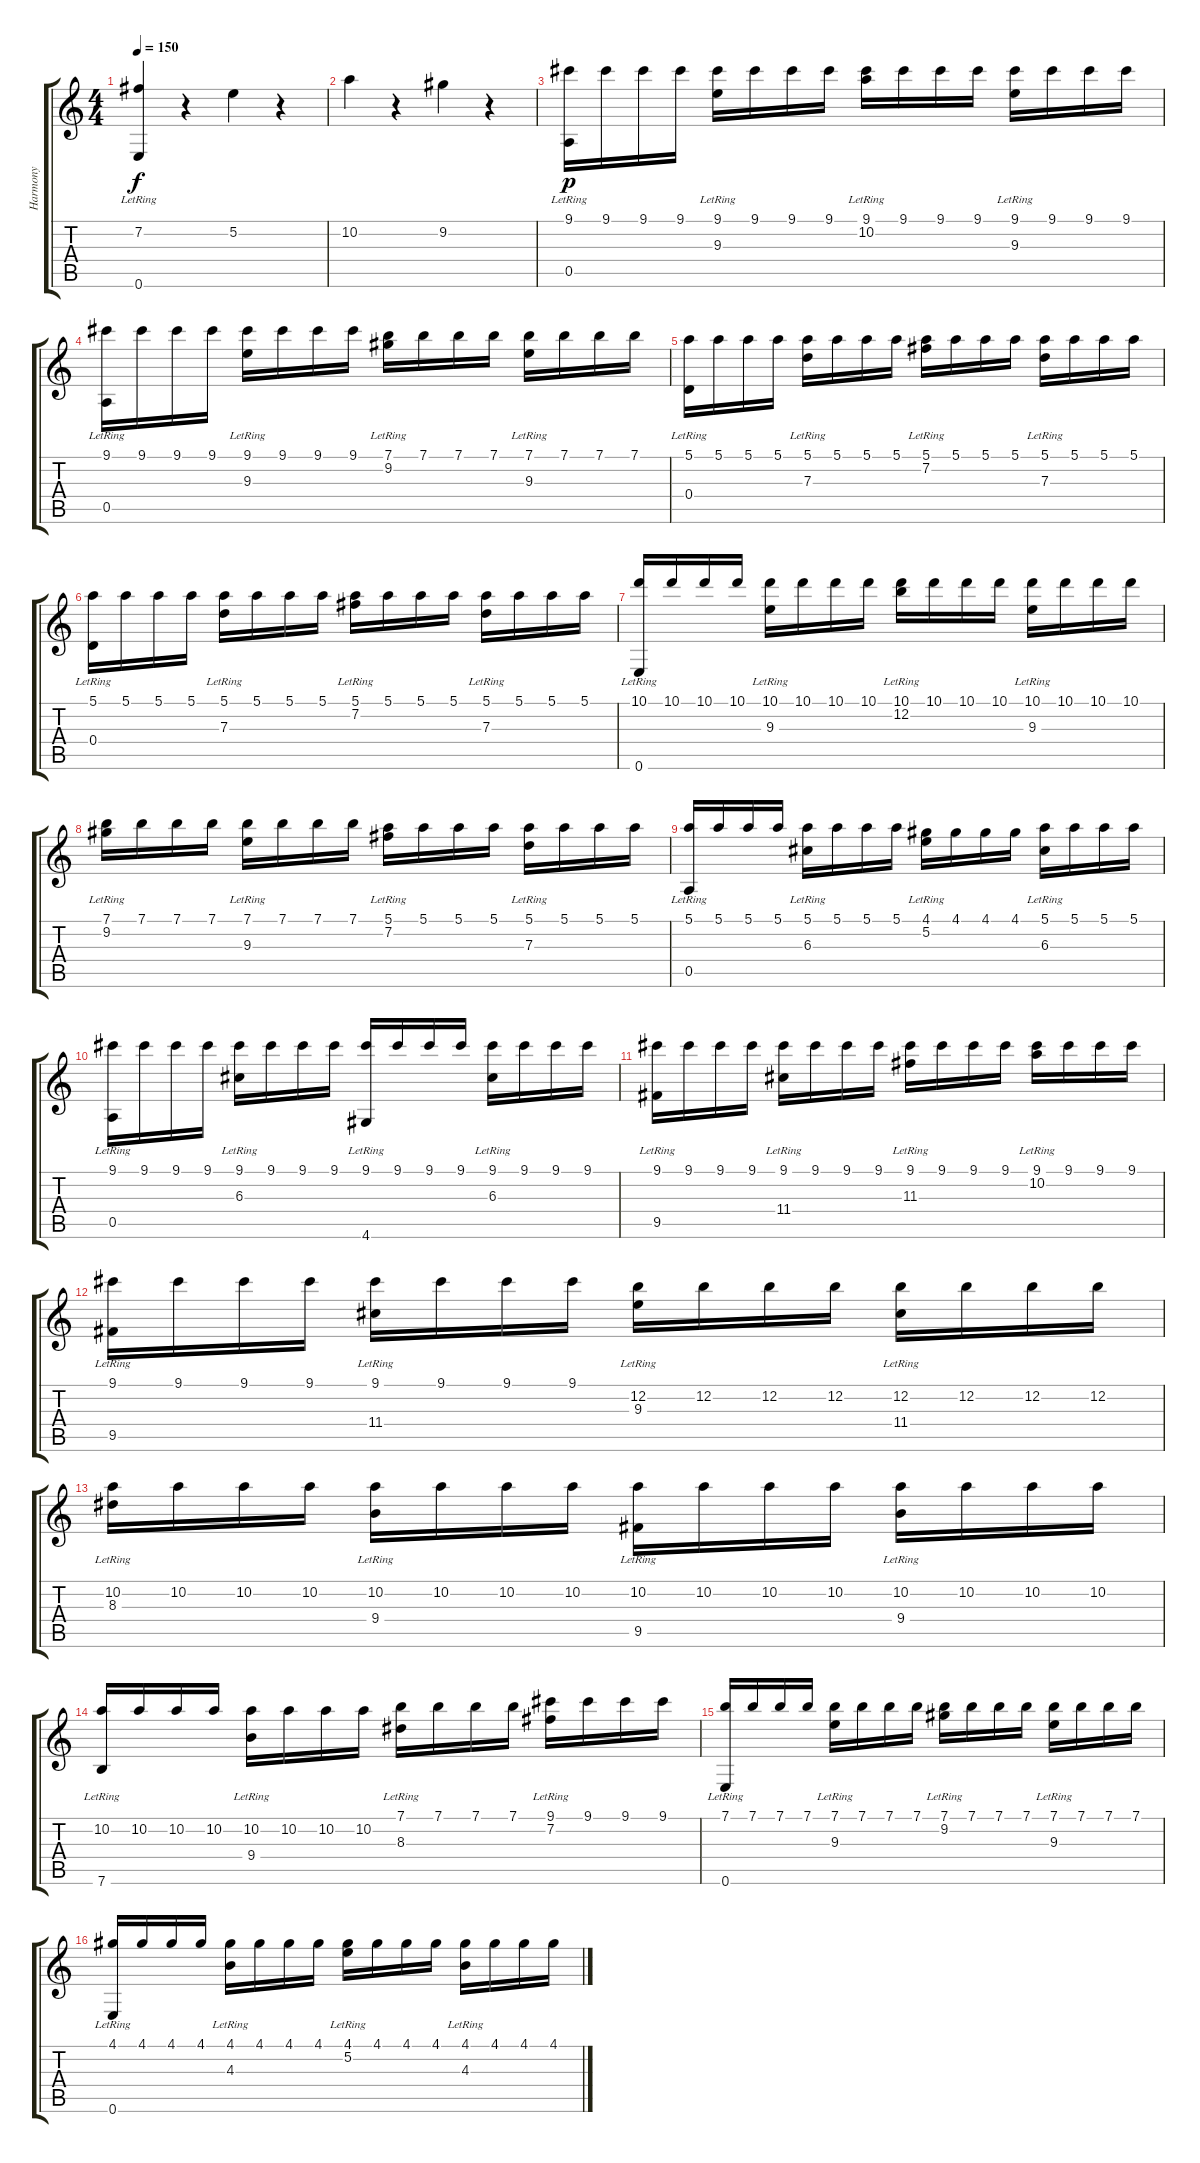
\track ("Harmony" "Harmony") {instrument acousticguitarnylon}
\staff {score tabs}
\tuning (E4 B3 G3 D3 A2 E2) {hide}
\ts (4 4)
\tempo 150
\clef g2
\ks c
(7.2 0.6{lr}).4{dy f} r.4 5.2.4 r.4 |
10.2.4 r.4 9.2.4 r.4 |
(9.1 0.5{lr}).16{dy p} 9.1.16 9.1.16 9.1.16 (9.1 9.3{lr}).16 9.1.16 9.1.16 9.1.16 (9.1 10.2{lr}).16 9.1.16 9.1.16 9.1.16 (9.1 9.3{lr}).16 9.1.16 9.1.16 9.1.16 |
(9.1 0.5{lr}).16 9.1.16 9.1.16 9.1.16 (9.1 9.3{lr}).16 9.1.16 9.1.16 9.1.16 (7.1 9.2{lr}).16 7.1.16 7.1.16 7.1.16 (7.1 9.3{lr}).16 7.1.16 7.1.16 7.1.16 |
(5.1 0.4{lr}).16 5.1.16 5.1.16 5.1.16 (5.1 7.3{lr}).16 5.1.16 5.1.16 5.1.16 (5.1 7.2{lr}).16 5.1.16 5.1.16 5.1.16 (5.1 7.3{lr}).16 5.1.16 5.1.16 5.1.16 |
(5.1 0.4{lr}).16 5.1.16 5.1.16 5.1.16 (5.1 7.3{lr}).16 5.1.16 5.1.16 5.1.16 (5.1 7.2{lr}).16 5.1.16 5.1.16 5.1.16 (5.1 7.3{lr}).16 5.1.16 5.1.16 5.1.16 |
(10.1 0.6{lr}).16 10.1.16 10.1.16 10.1.16 (10.1 9.3{lr}).16 10.1.16 10.1.16 10.1.16 (10.1 12.2{lr}).16 10.1.16 10.1.16 10.1.16 (10.1 9.3{lr}).16 10.1.16 10.1.16 10.1.16 |
(7.1 9.2{lr}).16 7.1.16 7.1.16 7.1.16 (7.1 9.3{lr}).16 7.1.16 7.1.16 7.1.16 (5.1 7.2{lr}).16 5.1.16 5.1.16 5.1.16 (5.1 7.3{lr}).16 5.1.16 5.1.16 5.1.16 |
(5.1 0.5{lr}).16 5.1.16 5.1.16 5.1.16 (5.1 6.3{lr}).16 5.1.16 5.1.16 5.1.16 (4.1 5.2{lr}).16 4.1.16 4.1.16 4.1.16 (5.1 6.3{lr}).16 5.1.16 5.1.16 5.1.16 |
(9.1 0.5{lr}).16 9.1.16 9.1.16 9.1.16 (9.1 6.3{lr}).16 9.1.16 9.1.16 9.1.16 (9.1 4.6{lr}).16 9.1.16 9.1.16 9.1.16 (9.1 6.3{lr}).16 9.1.16 9.1.16 9.1.16 |
(9.1 9.5{lr}).16 9.1.16 9.1.16 9.1.16 (9.1 11.4{lr}).16 9.1.16 9.1.16 9.1.16 (9.1 11.3{lr}).16 9.1.16 9.1.16 9.1.16 (9.1 10.2{lr}).16 9.1.16 9.1.16 9.1.16 |
(9.1 9.5{lr}).16 9.1.16 9.1.16 9.1.16 (9.1 11.4{lr}).16 9.1.16 9.1.16 9.1.16 (12.2 9.3{lr}).16 12.2.16 12.2.16 12.2.16 (12.2 11.4{lr}).16 12.2.16 12.2.16 12.2.16 |
(10.2 8.3{lr}).16 10.2.16 10.2.16 10.2.16 (10.2 9.4{lr}).16 10.2.16 10.2.16 10.2.16 (10.2 9.5{lr}).16 10.2.16 10.2.16 10.2.16 (10.2 9.4{lr}).16 10.2.16 10.2.16 10.2.16 |
(10.2 7.6{lr}).16 10.2.16 10.2.16 10.2.16 (10.2 9.4{lr}).16 10.2.16 10.2.16 10.2.16 (7.1 8.3{lr}).16 7.1.16 7.1.16 7.1.16 (9.1 7.2{lr}).16 9.1.16 9.1.16 9.1.16 |
(7.1 0.6{lr}).16 7.1.16 7.1.16 7.1.16 (7.1 9.3{lr}).16 7.1.16 7.1.16 7.1.16 (7.1 9.2{lr}).16 7.1.16 7.1.16 7.1.16 (7.1 9.3{lr}).16 7.1.16 7.1.16 7.1.16 |
(4.1 0.6{lr}).16 4.1.16 4.1.16 4.1.16 (4.1 4.3{lr}).16 4.1.16 4.1.16 4.1.16 (4.1 5.2{lr}).16 4.1.16 4.1.16 4.1.16 (4.1 4.3{lr}).16 4.1.16 4.1.16 4.1.16
